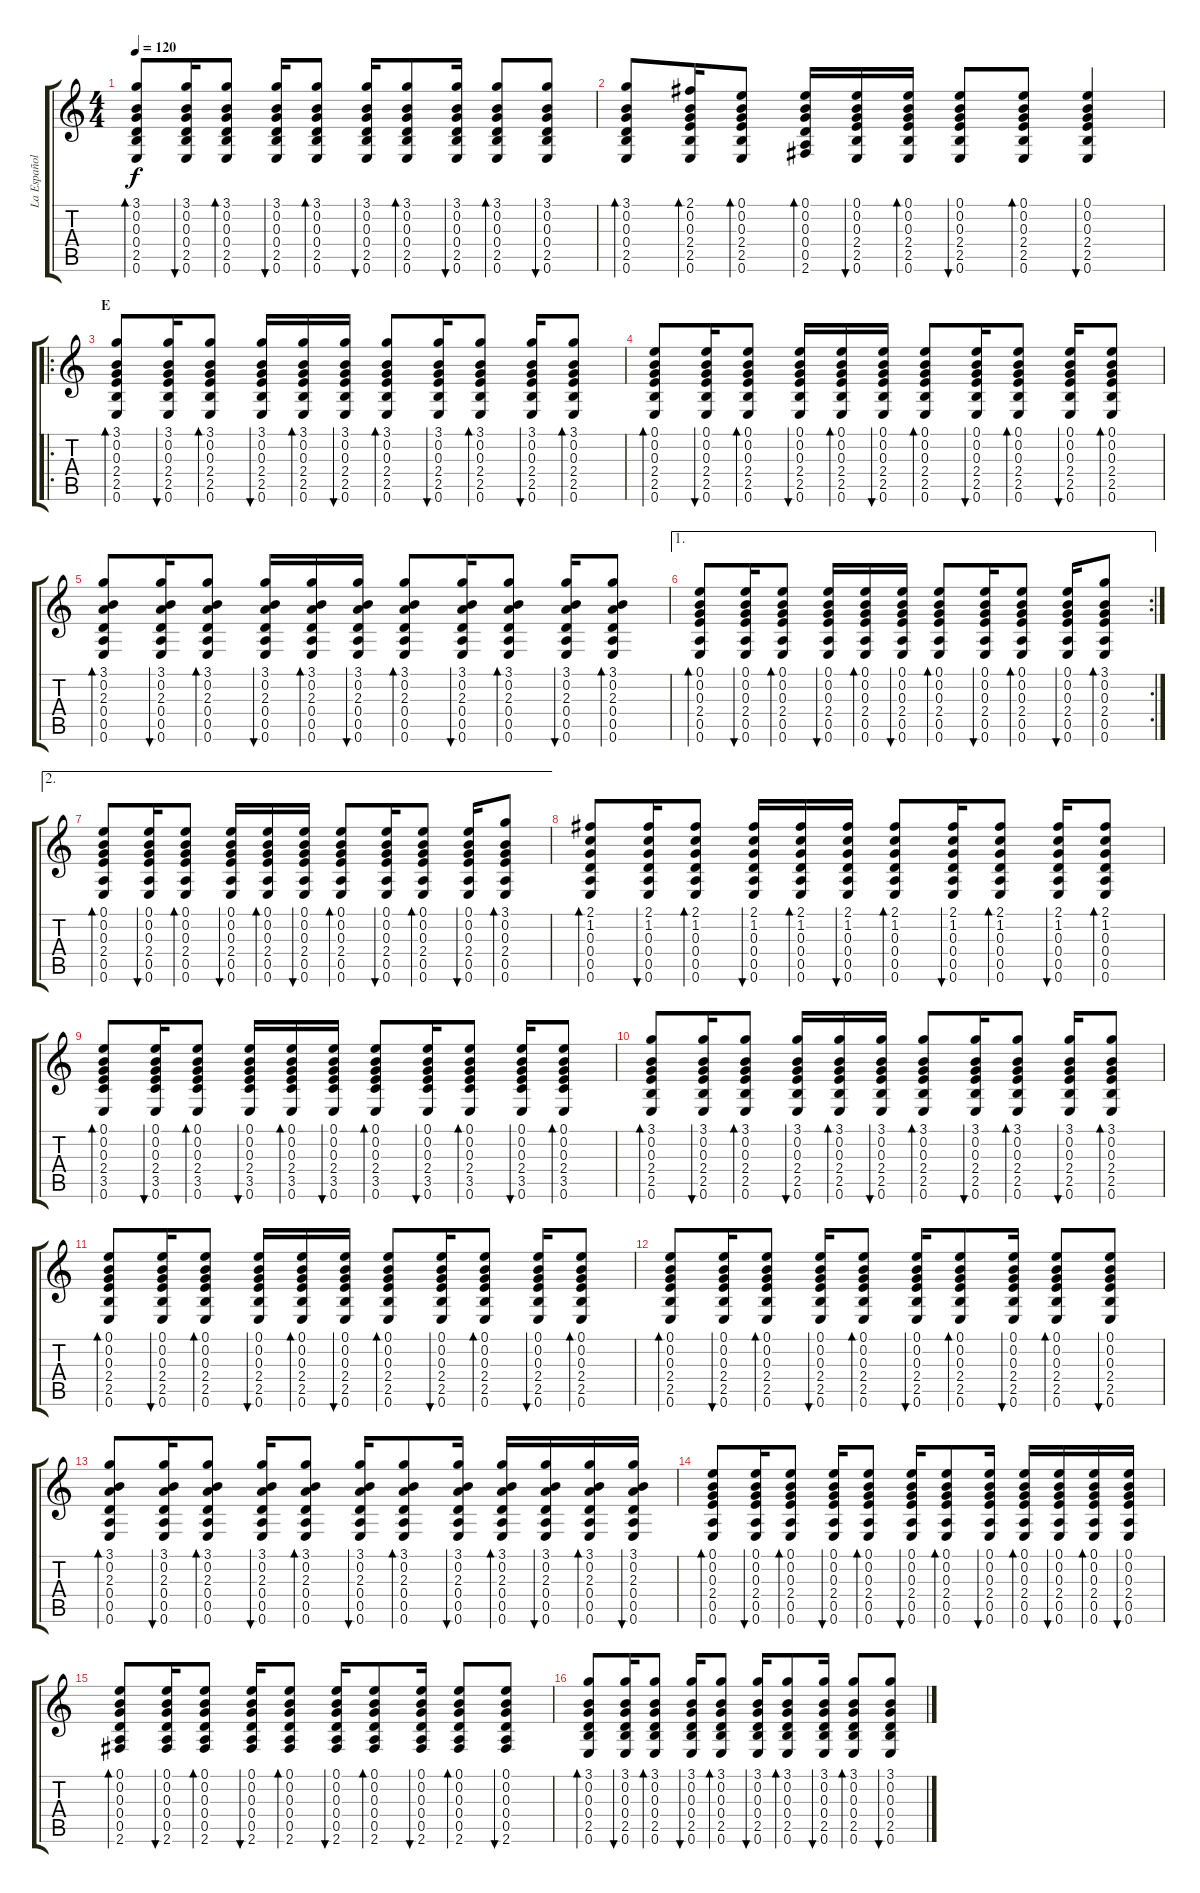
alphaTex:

\track ("La Española" "La Español") {instrument acousticguitarnylon}
\staff {score tabs}
\tuning (E4 B3 G3 D3 A2 E2) {hide}
\ts (4 4)
\tempo 120
\clef g2
\ks c
(3.1 0.2 0.3 0.4 2.5 0.6).8{bd 60 dy f} (3.1 0.2 0.3 0.4 2.5 0.6).16{bu 60} (3.1 0.2 0.3 0.4 2.5 0.6).8{bd 60} (3.1 0.2 0.3 0.4 2.5 0.6).16{bu 60} (3.1 0.2 0.3 0.4 2.5 0.6).8{bd 60} (3.1 0.2 0.3 0.4 2.5 0.6).16{bu 60} (3.1 0.2 0.3 0.4 2.5 0.6).8{bd 60} (3.1 0.2 0.3 0.4 2.5 0.6).16{bu 60} (3.1 0.2 0.3 0.4 2.5 0.6).8{bd 60} (3.1 0.2 0.3 0.4 2.5 0.6).8{bu 60} |
(3.1 0.2 0.3 0.4 2.5 0.6).8{bd 60} (2.1 0.2 0.3 2.4 2.5 0.6).16{bd 60} (0.1 0.2 0.3 2.4 2.5 0.6).8{bd 60} (0.1 0.2 0.3 0.4 0.5 2.6).16{bd 60} (0.1 0.2 0.3 2.4 2.5 0.6).16{bu 60} (0.1 0.2 0.3 2.4 2.5 0.6).16{bd 60} (0.1 0.2 0.3 2.4 2.5 0.6).8{bu 60} (0.1 0.2 0.3 2.4 2.5 0.6).8{bd 60} (0.1 0.2 0.3 2.4 2.5 0.6).4{bu 60} |
\ro
\section ("" "E")
(3.1 0.2 0.3 2.4 2.5 0.6).8{bd 60} (3.1 0.2 0.3 2.4 2.5 0.6).16{bu 60} (3.1 0.2 0.3 2.4 2.5 0.6).8{bd 60} (3.1 0.2 0.3 2.4 2.5 0.6).16{bu 60} (3.1 0.2 0.3 2.4 2.5 0.6).16{bd 60} (3.1 0.2 0.3 2.4 2.5 0.6).16{bu 60} (3.1 0.2 0.3 2.4 2.5 0.6).8{bd 60} (3.1 0.2 0.3 2.4 2.5 0.6).16{bu 60} (3.1 0.2 0.3 2.4 2.5 0.6).8{bd 60} (3.1 0.2 0.3 2.4 2.5 0.6).16{bu 60} (3.1 0.2 0.3 2.4 2.5 0.6).8{bd 60} |
(0.1 0.2 0.3 2.4 2.5 0.6).8{bd 60} (0.1 0.2 0.3 2.4 2.5 0.6).16{bu 60} (0.1 0.2 0.3 2.4 2.5 0.6).8{bd 60} (0.1 0.2 0.3 2.4 2.5 0.6).16{bu 60} (0.1 0.2 0.3 2.4 2.5 0.6).16{bd 60} (0.1 0.2 0.3 2.4 2.5 0.6).16{bu 60} (0.1 0.2 0.3 2.4 2.5 0.6).8{bd 60} (0.1 0.2 0.3 2.4 2.5 0.6).16{bu 60} (0.1 0.2 0.3 2.4 2.5 0.6).8{bd 60} (0.1 0.2 0.3 2.4 2.5 0.6).16{bu 60} (0.1 0.2 0.3 2.4 2.5 0.6).8{bd 60} |
(3.1 0.2 2.3 0.4 0.5 0.6).8{bd 60} (3.1 0.2 2.3 0.4 0.5 0.6).16{bu 60} (3.1 0.2 2.3 0.4 0.5 0.6).8{bd 60} (3.1 0.2 2.3 0.4 0.5 0.6).16{bu 60} (3.1 0.2 2.3 0.4 0.5 0.6).16{bd 60} (3.1 0.2 2.3 0.4 0.5 0.6).16{bu 60} (3.1 0.2 2.3 0.4 0.5 0.6).8{bd 60} (3.1 0.2 2.3 0.4 0.5 0.6).16{bu 60} (3.1 0.2 2.3 0.4 0.5 0.6).8{bd 60} (3.1 0.2 2.3 0.4 0.5 0.6).16{bu 60} (3.1 0.2 2.3 0.4 0.5 0.6).8{bd 60} |
\ae 1
\rc 2
(0.1 0.2 0.3 2.4 0.5 0.6).8{bd 60} (0.1 0.2 0.3 2.4 0.5 0.6).16{bu 60} (0.1 0.2 0.3 2.4 0.5 0.6).8{bd 60} (0.1 0.2 0.3 2.4 0.5 0.6).16{bu 60} (0.1 0.2 0.3 2.4 0.5 0.6).16{bd 60} (0.1 0.2 0.3 2.4 0.5 0.6).16{bu 60} (0.1 0.2 0.3 2.4 0.5 0.6).8{bd 60} (0.1 0.2 0.3 2.4 0.5 0.6).16{bu 60} (0.1 0.2 0.3 2.4 0.5 0.6).8{bd 60} (0.1 0.2 0.3 2.4 0.5 0.6).16{bu 60} (3.1 0.2 0.3 2.4 0.5 0.6).8{bd 60} |
\ae 2
(0.1 0.2 0.3 2.4 0.5 0.6).8{bd 60} (0.1 0.2 0.3 2.4 0.5 0.6).16{bu 60} (0.1 0.2 0.3 2.4 0.5 0.6).8{bd 60} (0.1 0.2 0.3 2.4 0.5 0.6).16{bu 60} (0.1 0.2 0.3 2.4 0.5 0.6).16{bd 60} (0.1 0.2 0.3 2.4 0.5 0.6).16{bu 60} (0.1 0.2 0.3 2.4 0.5 0.6).8{bd 60} (0.1 0.2 0.3 2.4 0.5 0.6).16{bu 60} (0.1 0.2 0.3 2.4 0.5 0.6).8{bd 60} (0.1 0.2 0.3 2.4 0.5 0.6).16{bu 60} (3.1 0.2 0.3 2.4 0.5 0.6).8{bd 60} |
(2.1 1.2 0.3 0.4 0.5 0.6).8{bd 60} (2.1 1.2 0.3 0.4 0.5 0.6).16{bu 60} (2.1 1.2 0.3 0.4 0.5 0.6).8{bd 60} (2.1 1.2 0.3 0.4 0.5 0.6).16{bu 60} (2.1 1.2 0.3 0.4 0.5 0.6).16{bd 60} (2.1 1.2 0.3 0.4 0.5 0.6).16{bu 60} (2.1 1.2 0.3 0.4 0.5 0.6).8{bd 60} (2.1 1.2 0.3 0.4 0.5 0.6).16{bu 60} (2.1 1.2 0.3 0.4 0.5 0.6).8{bd 60} (2.1 1.2 0.3 0.4 0.5 0.6).16{bu 60} (2.1 1.2 0.3 0.4 0.5 0.6).8{bd 60} |
(0.1 0.2 0.3 2.4 3.5 0.6).8{bd 60} (0.1 0.2 0.3 2.4 3.5 0.6).16{bu 60} (0.1 0.2 0.3 2.4 3.5 0.6).8{bd 60} (0.1 0.2 0.3 2.4 3.5 0.6).16{bu 60} (0.1 0.2 0.3 2.4 3.5 0.6).16{bd 60} (0.1 0.2 0.3 2.4 3.5 0.6).16{bu 60} (0.1 0.2 0.3 2.4 3.5 0.6).8{bd 60} (0.1 0.2 0.3 2.4 3.5 0.6).16{bu 60} (0.1 0.2 0.3 2.4 3.5 0.6).8{bd 60} (0.1 0.2 0.3 2.4 3.5 0.6).16{bu 60} (0.1 0.2 0.3 2.4 3.5 0.6).8{bd 60} |
(3.1 0.2 0.3 2.4 2.5 0.6).8{bd 60} (3.1 0.2 0.3 2.4 2.5 0.6).16{bu 60} (3.1 0.2 0.3 2.4 2.5 0.6).8{bd 60} (3.1 0.2 0.3 2.4 2.5 0.6).16{bu 60} (3.1 0.2 0.3 2.4 2.5 0.6).16{bd 60} (3.1 0.2 0.3 2.4 2.5 0.6).16{bu 60} (3.1 0.2 0.3 2.4 2.5 0.6).8{bd 60} (3.1 0.2 0.3 2.4 2.5 0.6).16{bu 60} (3.1 0.2 0.3 2.4 2.5 0.6).8{bd 60} (3.1 0.2 0.3 2.4 2.5 0.6).16{bu 60} (3.1 0.2 0.3 2.4 2.5 0.6).8{bd 60} |
(0.1 0.2 0.3 2.4 2.5 0.6).8{bd 60} (0.1 0.2 0.3 2.4 2.5 0.6).16{bu 60} (0.1 0.2 0.3 2.4 2.5 0.6).8{bd 60} (0.1 0.2 0.3 2.4 2.5 0.6).16{bu 60} (0.1 0.2 0.3 2.4 2.5 0.6).16{bd 60} (0.1 0.2 0.3 2.4 2.5 0.6).16{bu 60} (0.1 0.2 0.3 2.4 2.5 0.6).8{bd 60} (0.1 0.2 0.3 2.4 2.5 0.6).16{bu 60} (0.1 0.2 0.3 2.4 2.5 0.6).8{bd 60} (0.1 0.2 0.3 2.4 2.5 0.6).16{bu 60} (0.1 0.2 0.3 2.4 2.5 0.6).8{bd 60} |
(0.1 0.2 0.3 2.4 2.5 0.6).8{bd 60} (0.1 0.2 0.3 2.4 2.5 0.6).16{bu 60} (0.1 0.2 0.3 2.4 2.5 0.6).8{bd 60} (0.1 0.2 0.3 2.4 2.5 0.6).16{bu 60} (0.1 0.2 0.3 2.4 2.5 0.6).8{bd 60} (0.1 0.2 0.3 2.4 2.5 0.6).16{bu 60} (0.1 0.2 0.3 2.4 2.5 0.6).8{bd 60} (0.1 0.2 0.3 2.4 2.5 0.6).16{bu 60} (0.1 0.2 0.3 2.4 2.5 0.6).8{bd 60} (0.1 0.2 0.3 2.4 2.5 0.6).8{bu 60} |
(3.1 0.2 2.3 0.4 0.5 0.6).8{bd 60} (3.1 0.2 2.3 0.4 0.5 0.6).16{bu 60} (3.1 0.2 2.3 0.4 0.5 0.6).8{bd 60} (3.1 0.2 2.3 0.4 0.5 0.6).16{bu 60} (3.1 0.2 2.3 0.4 0.5 0.6).8{bd 60} (3.1 0.2 2.3 0.4 0.5 0.6).16{bu 60} (3.1 0.2 2.3 0.4 0.5 0.6).8{bd 60} (3.1 0.2 2.3 0.4 0.5 0.6).16{bu 60} (3.1 0.2 2.3 0.4 0.5 0.6).16{bd 60} (3.1 0.2 2.3 0.4 0.5 0.6).16{bu 60} (3.1 0.2 2.3 0.4 0.5 0.6).16{bd 60} (3.1 0.2 2.3 0.4 0.5 0.6).16{bu 60} |
(0.1 0.2 0.3 2.4 0.5 0.6).8{bd 60} (0.1 0.2 0.3 2.4 0.5 0.6).16{bu 60} (0.1 0.2 0.3 2.4 0.5 0.6).8{bd 60} (0.1 0.2 0.3 2.4 0.5 0.6).16{bu 60} (0.1 0.2 0.3 2.4 0.5 0.6).8{bd 60} (0.1 0.2 0.3 2.4 0.5 0.6).16{bu 60} (0.1 0.2 0.3 2.4 0.5 0.6).8{bd 60} (0.1 0.2 0.3 2.4 0.5 0.6).16{bu 60} (0.1 0.2 0.3 2.4 0.5 0.6).16{bd 60} (0.1 0.2 0.3 2.4 0.5 0.6).16{bu 60} (0.1 0.2 0.3 2.4 0.5 0.6).16{bd 60} (0.1 0.2 0.3 2.4 0.5 0.6).16{bu 60} |
(0.1 0.2 0.3 0.4 0.5 2.6).8{bd 60} (0.1 0.2 0.3 0.4 0.5 2.6).16{bu 60} (0.1 0.2 0.3 0.4 0.5 2.6).8{bd 60} (0.1 0.2 0.3 0.4 0.5 2.6).16{bu 60} (0.1 0.2 0.3 0.4 0.5 2.6).8{bd 60} (0.1 0.2 0.3 0.4 0.5 2.6).16{bu 60} (0.1 0.2 0.3 0.4 0.5 2.6).8{bd 60} (0.1 0.2 0.3 0.4 0.5 2.6).16{bu 60} (0.1 0.2 0.3 0.4 0.5 2.6).8{bd 60} (0.1 0.2 0.3 0.4 0.5 2.6).8{bu 60} |
(3.1 0.2 0.3 0.4 2.5 0.6).8{bd 60} (3.1 0.2 0.3 0.4 2.5 0.6).16{bu 60} (3.1 0.2 0.3 0.4 2.5 0.6).8{bd 60} (3.1 0.2 0.3 0.4 2.5 0.6).16{bu 60} (3.1 0.2 0.3 0.4 2.5 0.6).8{bd 60} (3.1 0.2 0.3 0.4 2.5 0.6).16{bu 60} (3.1 0.2 0.3 0.4 2.5 0.6).8{bd 60} (3.1 0.2 0.3 0.4 2.5 0.6).16{bu 60} (3.1 0.2 0.3 0.4 2.5 0.6).8{bd 60} (3.1 0.2 0.3 0.4 2.5 0.6).8{bu 60}
